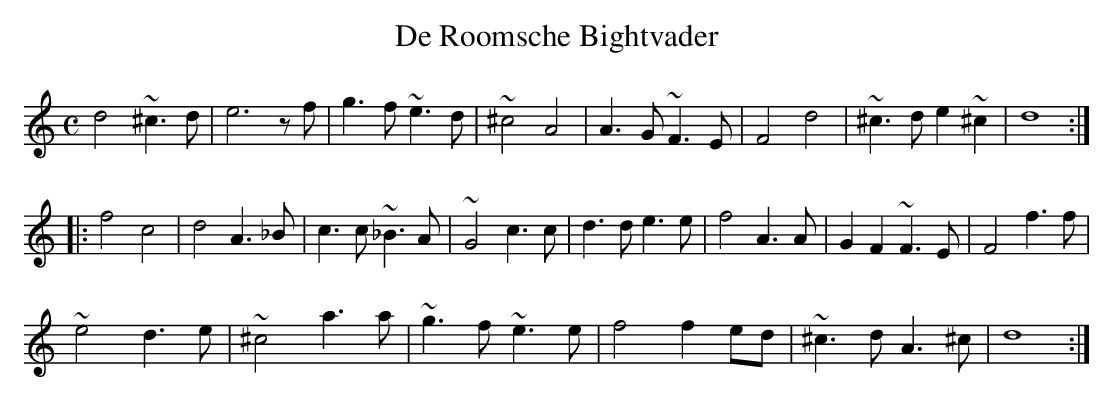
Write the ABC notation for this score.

X:1
T:De Roomsche Bightvader
M:C
K:Ddor
d4~^c3d|e6zf|g3f~e3d|~^c4A4|A3G~F3E|F4d4|~^c3de2~^c2|d8:|
|:f4c4|d4A3_B|c3c~_B3A|~G4c3c|d3de3e|f4A3A|G2F2~F3E|F4f3f|
~e4d3e|~^c4a3a|~g3f~e3e|f4f2ed|~^c3dA3^c|d8:|
